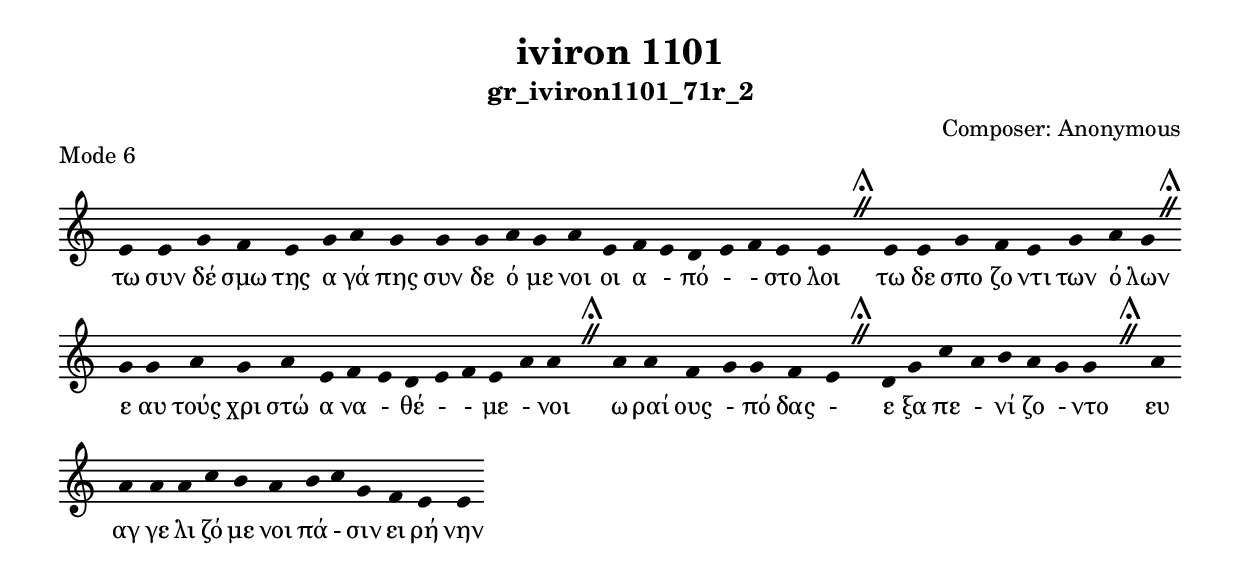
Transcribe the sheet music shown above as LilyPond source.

\include "gregorian.ly"

	\header {
 	  title = "iviron 1101"
	  subtitle = "gr_iviron1101_71r_2"
	  composer = "Composer: Αnonymous"
	  piece = "Mode 6"
	}

	chant = {
	  e'4 e'4 g'4 f'4 e'4 g'4 a'4 g'4 g'4 g'4 a'4 g'4 a'4 e'4 f'4 e'4 d'4 e'4 f'4 e'4 e'4 \divisioMaior
 e'4 e'4 g'4 f'4 e'4 g'4 a'4 g'4 \divisioMaior
 g'4 g'4 a'4 g'4 a'4 e'4 f'4 e'4 d'4 e'4 f'4 e'4 a'4 a'4 \divisioMaior
 a'4 a'4 f'4 g'4 g'4 f'4 e'4 \divisioMaior
 d'4 g'4 c''4 a'4 b'4 a'4 g'4 g'4 \divisioMaior
 a'4 a'4 a'4 a'4 c''4 b'4 a'4 b'4 c''4 g'4 f'4 e'4 e'4\finalis
	}

	verba = \lyricmode {τω συν δέ σμω της α γά πης συν δε ό με νοι οι α - πό -  - στο λοι 
τω δε σπο ζο ντι των ό λων 
ε αυ τούς χρι στώ α να - θέ -  - με - νοι 
ω ραί ους - πό δας - 
ε ξα πε - νί ζο - ντο 
ευ αγ γε λι ζό με νοι πά - σιν ει ρή νην 
	}


	\score {
	  \new Staff <<
	  \new Voice = "melody" \chant
	  \new Lyrics = "one" \lyricsto melody \verba
	  >>
	  \layout {
	    \context {
	      \Staff
	      \remove "Time_signature_engraver"
	      \remove "Bar_engraver"
	    }
	    \context {
	      \Voice
	      \remove "Stem_engraver"
	    }
	  }
	}